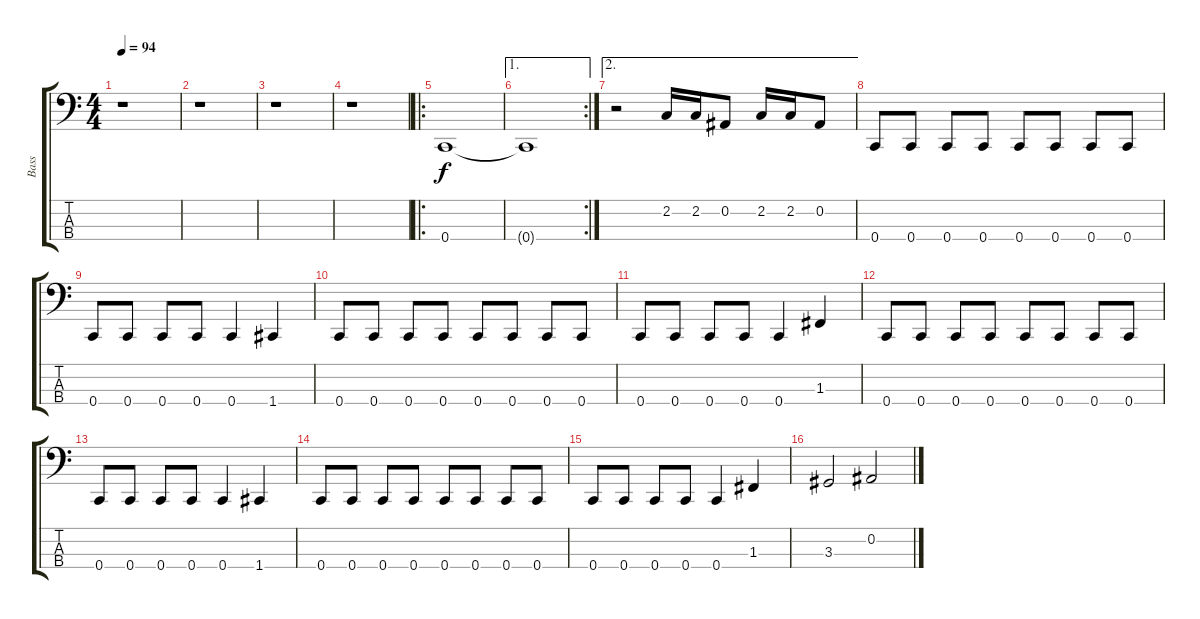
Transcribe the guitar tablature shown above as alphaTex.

\track ("Bass" "Bass") {solo instrument electricbassfinger}
\staff {score tabs}
\tuning (Eb2 Bb1 F1 C1) {hide}
\ts (4 4)
\tempo 94
\clef f4
\ks c
r.1{dy f instrument electricbassfinger} |
r.1 |
r.1 |
r.1 |
\ro
0.4.1 |
\ae 1
\rc 2
0.4{t}.1 |
\ae 2
r.2 2.2.16 2.2.16 0.2.8 2.2.16 2.2.16 0.2.8 |
0.4.8 0.4.8 0.4.8 0.4.8 0.4.8 0.4.8 0.4.8 0.4.8 |
0.4.8 0.4.8 0.4.8 0.4.8 0.4.4 1.4.4 |
0.4.8 0.4.8 0.4.8 0.4.8 0.4.8 0.4.8 0.4.8 0.4.8 |
0.4.8 0.4.8 0.4.8 0.4.8 0.4.4 1.3.4 |
0.4.8 0.4.8 0.4.8 0.4.8 0.4.8 0.4.8 0.4.8 0.4.8 |
0.4.8 0.4.8 0.4.8 0.4.8 0.4.4 1.4.4 |
0.4.8 0.4.8 0.4.8 0.4.8 0.4.8 0.4.8 0.4.8 0.4.8 |
0.4.8 0.4.8 0.4.8 0.4.8 0.4.4 1.3.4 |
3.3.2 0.2.2
